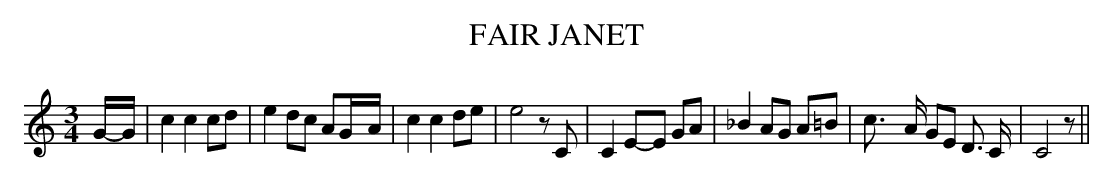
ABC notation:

X:1
T:FAIR JANET
M:3/4
L:1/8
K:C
G/2-G/2| c2 c2 cd| e2 dc AG/2-A/2| c2 c2 de| e4 z C| C2E-E GA| _B2 AG A=B|\
 c3/2- A/2 GE D3/2 C/2| C4 z||
